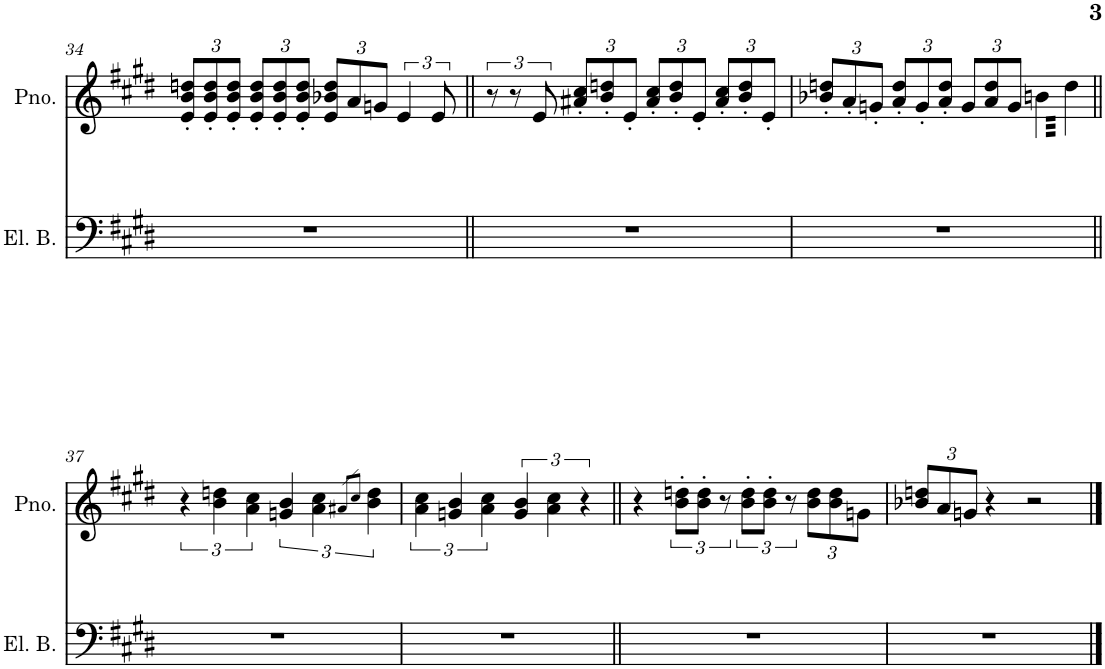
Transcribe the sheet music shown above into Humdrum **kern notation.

**kern	**kern	**kern
*part2	*part1	*part1
*staff3	*staff2	*staff1
*I"Electric Bass	*I"Piano	*
*I'El. B.	*I'Pno.	*
!!LO:PB:g=z
*clefF4	*clefF4	*clefG2
*Trd7c12	*	*
*k[f#c#g#d#]	*k[f#c#g#d#]	*k[f#c#g#d#]
*M4/4	*M4/4	*M4/4
*	*	*Xbrackettup
=34	=34	=34
1r	4EE 4BB	12e/' 12b/' 12ddn/'L
.	.	12e/' 12b/' 12dd/'
.	.	12e/' 12b/' 12dd/'J
.	4EE 4C#	12e/' 12b/' 12dd/'L
.	.	12e/' 12b/' 12dd/'
.	.	12e/' 12b/' 12dd/'J
.	4EE 4BB	12e/ 12b-X/ 12dd/L
.	.	12a/
.	.	12gn/J
*	*	*brackettup
.	4EE 4C#	6e/
.	.	12e/
=35||	=35||	=35||
1r	4EE 4BB	12r
.	.	12r
.	.	12e/
*	*	*Xbrackettup
.	4EE 4C#	12a#X/' 12cc#/'L
.	.	12b/' 12ddn/'
.	.	12e'/J
.	4EE 4BB	12a#/' 12cc#/'L
.	.	12b/' 12dd/'
.	.	12e'/J
.	4EE 4C#	12a#/' 12cc#/'L
.	.	12b/' 12dd/'
.	.	12e'/J
=36	=36	=36
1r	4EE 4BB	12b-X/' 12ddn/'L
.	.	12a'/
.	.	12gn'/J
.	4EE 4C#	12a/' 12dd/'L
.	.	12g'/
.	.	12a/' 12dd/'J
.	4EE 4BB	12g/L
.	.	12a/ 12dd/
.	.	12g/J
*	*	*tremolo
.	4EE 4C#	64bn\LLLL
.	.	64dd\
.	.	64bn\
.	.	64dd\
.	.	64bn\
.	.	64dd\
.	.	64bn\
.	.	64dd\
.	.	64bn\
.	.	64dd\
.	.	64bn\
.	.	64dd\
.	.	64bn\
.	.	64dd\
.	.	64bn\
.	.	64dd\JJJJ
*	*	*Xtremolo
!!LO:LB:g=z
=37||	=37||	=37||
*	*	*brackettup
1r	4EE 4BB	6r
.	.	.
.	.	.
.	.	.
.	.	.
.	.	.
.	.	.
.	.	.
.	.	6b\ 6ddn\
.	4EE 4C#	.
.	.	6a\ 6cc#\
.	4EE 4BB	6gn/ 6b/
.	.	6a\ 6cc#\
.	4EE 4C#	.
.	.	8qa#X/L
.	.	8qcc#/J
.	.	6b\ 6dd\
=38	=38	=38
1r	4AA 4E	6a\ 6cc#\
.	.	6gn/ 6b/
.	4AA 4F#	.
.	.	6a\ 6cc#\
.	4AA 4E	6g/ 6b/
.	.	6a\ 6cc#\
.	4r	.
.	.	6r
=39||	=39||	=39||
1r	4EE 4BB	4r
.	4EE 4C#	12b\' 12ddn\'L
.	.	12b\' 12dd\'J
.	.	12r
.	4EE 4BB	12b\' 12dd\'L
.	.	12b\' 12dd\'J
.	.	12r
*	*	*Xbrackettup
.	4EE 4C#	12b\ 12dd\L
.	.	12b\ 12dd\
.	.	12gn\J
=40	=40	=40
1r	4EE 4BB	12b-X/ 12ddn/L
.	.	12a/
.	.	12gn/J
.	4r	4r
.	2r	2r
==	==	==
*-	*-	*-
